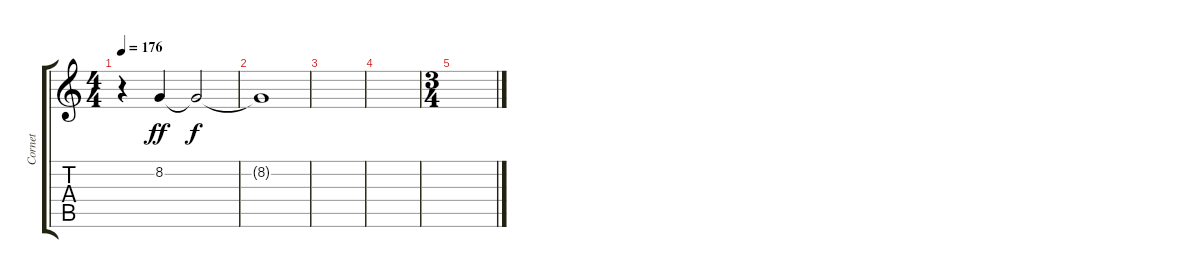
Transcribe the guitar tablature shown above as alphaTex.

\track ("Cornet" "Cornet") {instrument trumpet}
\staff {score tabs}
\tuning (E4 B3 G3 D3 A2 E2) {hide}
\ts (4 4)
\tempo 176
\clef g2
\ks c
r.4{dy fff} 8.2.4{dy ff} 8.2{t}.2{dy f} |
8.2{t}.1 |
|
|
\ts (3 4)
